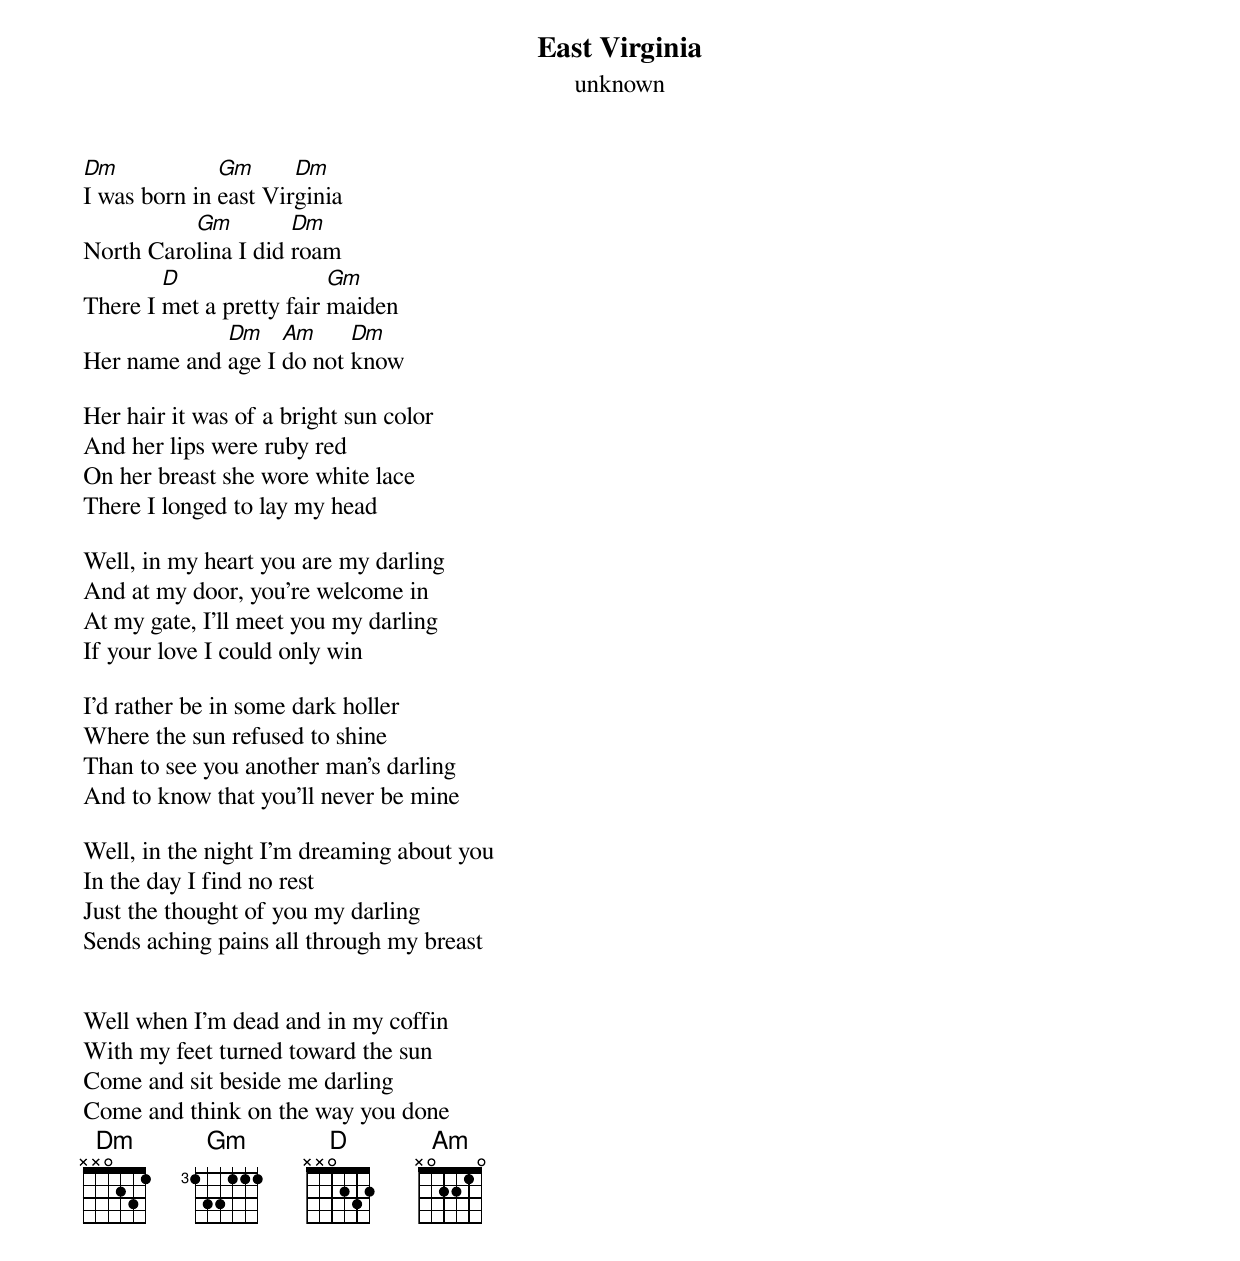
{title: East Virginia}
{subtitle: unknown}

[Dm]I was born in [Gm]east Vir[Dm]ginia
North Caro[Gm]lina I did [Dm]roam
There I [D]met a pretty fair [Gm]maiden
Her name and [Dm]age I [Am]do not [Dm]know

Her hair it was of a bright sun color
And her lips were ruby red
On her breast she wore white lace
There I longed to lay my head

Well, in my heart you are my darling
And at my door, you're welcome in
At my gate, I'll meet you my darling
If your love I could only win

I'd rather be in some dark holler
Where the sun refused to shine
Than to see you another man's darling
And to know that you'll never be mine

Well, in the night I'm dreaming about you
In the day I find no rest
Just the thought of you my darling
Sends aching pains all through my breast


Well when I'm dead and in my coffin
With my feet turned toward the sun
Come and sit beside me darling
Come and think on the way you done
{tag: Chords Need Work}
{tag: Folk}
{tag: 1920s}
